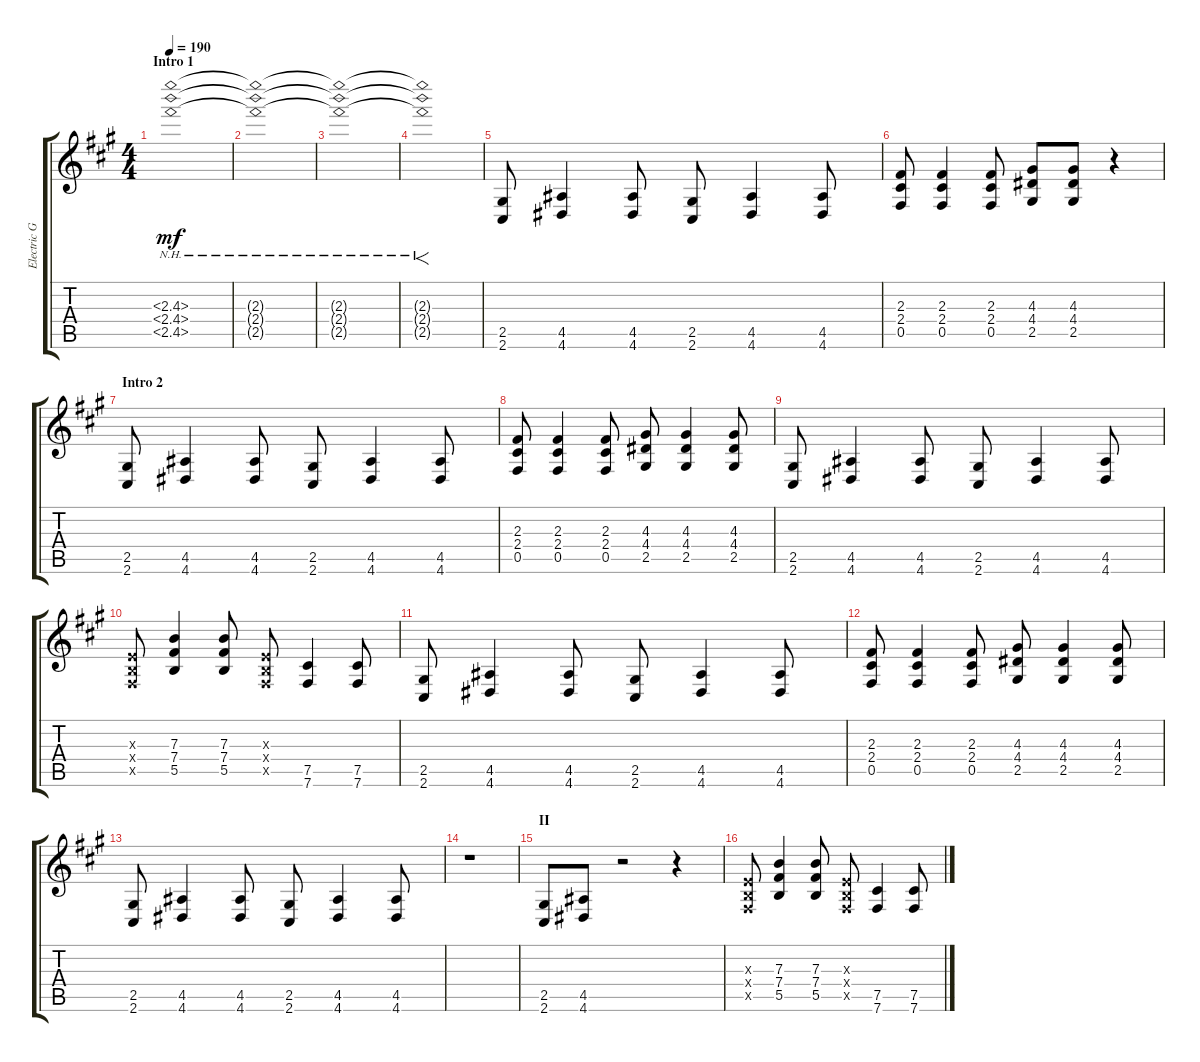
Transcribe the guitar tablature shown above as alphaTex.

\track ("Electric Guitar <麗>" "Electric G") {instrument distortionguitar}
\staff {score tabs}
\tuning (Db4 Ab3 E3 B2 Gb2 B1) {hide}
\ts (4 4)
\section ("" "Intro 1")
\tempo 190
\clef g2
\ks a
(2.3{nh} 2.4{nh} 2.5{nh}).1{dy mf instrument distortionguitar} |
(2.3{nh t} 2.4{nh t} 2.5{nh t}).1 |
(2.3{nh t} 2.4{nh t} 2.5{nh t}).1 |
(2.3{nh t} 2.4{nh t} 2.5{nh t}).1{f} |
(2.5 2.6).8 (4.5 4.6).4 (4.5 4.6).8 (2.5 2.6).8 (4.5 4.6).4 (4.5 4.6).8 |
(2.3 2.4 0.5).8 (2.3 2.4 0.5).4 (2.3 2.4 0.5).8 (4.3 4.4 2.5).8 (4.3 4.4 2.5).8 r.4 |
\section ("" "Intro 2")
(2.5 2.6).8 (4.5 4.6).4 (4.5 4.6).8 (2.5 2.6).8 (4.5 4.6).4 (4.5 4.6).8 |
(2.3 2.4 0.5).8 (2.3 2.4 0.5).4 (2.3 2.4 0.5).8 (4.3 4.4 2.5).8 (4.3 4.4 2.5).4 (4.3 4.4 2.5).8 |
(2.5 2.6).8 (4.5 4.6).4 (4.5 4.6).8 (2.5 2.6).8 (4.5 4.6).4 (4.5 4.6).8 |
(0.3{x} 0.4{x} 0.5{x}).8 (7.3 7.4 5.5).4 (7.3 7.4 5.5).8 (0.3{x} 0.4{x} 0.5{x}).8 (7.5 7.6).4 (7.5 7.6).8 |
(2.5 2.6).8 (4.5 4.6).4 (4.5 4.6).8 (2.5 2.6).8 (4.5 4.6).4 (4.5 4.6).8 |
(2.3 2.4 0.5).8 (2.3 2.4 0.5).4 (2.3 2.4 0.5).8 (4.3 4.4 2.5).8 (4.3 4.4 2.5).4 (4.3 4.4 2.5).8 |
(2.5 2.6).8 (4.5 4.6).4 (4.5 4.6).8 (2.5 2.6).8 (4.5 4.6).4 (4.5 4.6).8 |
r.1 |
\section ("" "II")
(2.5 2.6).8 (4.5 4.6).8 r.2 r.4 |
(0.3{x} 0.4{x} 0.5{x}).8 (7.3 7.4 5.5).4 (7.3 7.4 5.5).8 (0.3{x} 0.4{x} 0.5{x}).8 (7.5 7.6).4 (7.5 7.6).8
